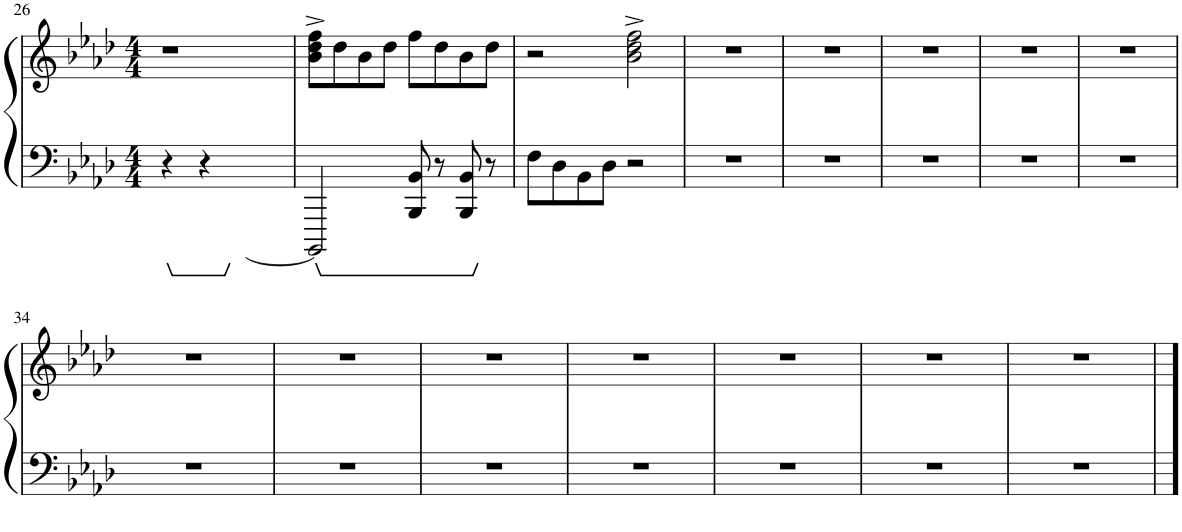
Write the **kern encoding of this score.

**kern	**kern
*part1	*part1
*staff2	*staff1
*I"Piano	*
*I'Pno.	*
!!LO:PB:g=z
*clefF4	*clefG2
*k[b-e-a-d-]	*k[b-e-a-d-]
*M4/4	*M4/4
=26	=26
4r	1r
4r	.
[2BBBB-	.
=27	=27
2BBBB-/]	8b-\^ 8dd-\^ 8ff\^L
.	8dd-\
.	8b-\
.	8dd-\J
8BBB-/ 8BB-/	8ff\L
8r	8dd-\
8BBB-/ 8BB-/	8b-\
8r	8dd-\J
=28	=28
8F\L	2r
8D-\	.
8BB-\	.
8D-\J	.
2r	2b-\^ 2dd-\^ 2ff\^
=29	=29
1r	1r
=30	=30
1r	1r
=31	=31
1r	1r
=32	=32
1r	1r
=33	=33
1r	1r
!!LO:LB:g=z
=34	=34
1r	1r
=35	=35
1r	1r
=36	=36
1r	1r
=37	=37
1r	1r
=38	=38
1r	1r
=39	=39
1r	1r
=40	=40
1r	1r
==	==
*-	*-
